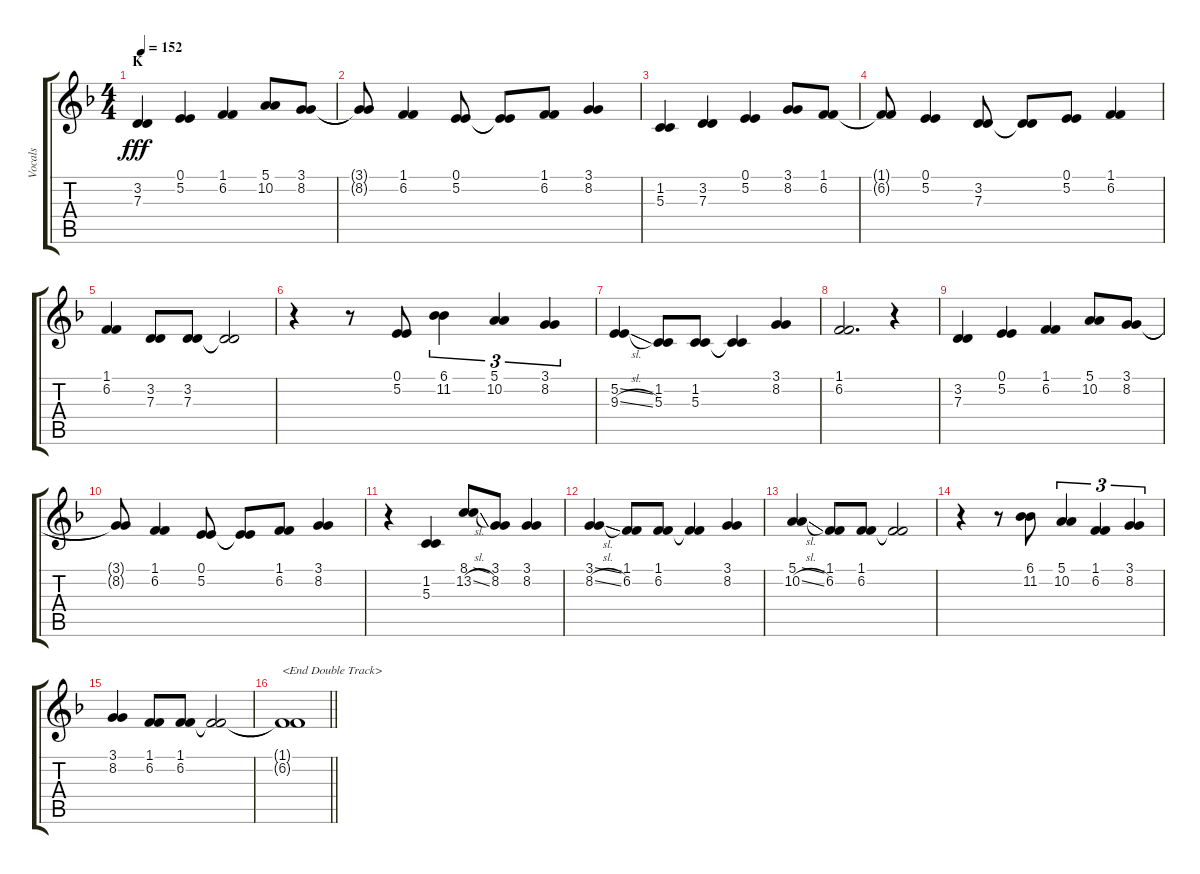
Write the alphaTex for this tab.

\track ("Vocals" "Vocals") {instrument voiceoohs}
\staff {score tabs}
\tuning (E4 B3 G3 D3 A2 E2) {hide}
\ts (4 4)
\section ("" "K")
\tempo 152
\clef g2
\ks f
(3.2 7.3).4{dy fff} (0.1 5.2).4 (1.1 6.2).4 (5.1 10.2).8 (3.1 8.2).8 |
(3.1{t} 8.2{t}).8 (1.1 6.2).4 (0.1 5.2).8 (0.1{t} 5.2{t}).8 (1.1 6.2).8 (3.1 8.2).4 |
(1.2 5.3).4 (3.2 7.3).4 (0.1 5.2).4 (3.1 8.2).8 (1.1 6.2).8 |
(1.1{t} 6.2{t}).8 (0.1 5.2).4 (3.2 7.3).8 (3.2{t} 7.3{t}).8 (0.1 5.2).8 (1.1 6.2).4 |
(1.1 6.2).4 (3.2 7.3).8 (3.2 7.3).8 (3.2{t} 7.3{t}).2 |
r.4 r.8 (0.1 5.2).8 (6.1 11.2).4{tu (3 2)} (5.1 10.2).4{tu (3 2)} (3.1 8.2).4{tu (3 2)} |
(5.2{sl} 9.3{sl}).4 (1.2 5.3).8 (1.2 5.3).8 (1.2{t} 5.3{t}).4 (3.1 8.2).4 |
(1.1 6.2).2{d} r.4 |
(3.2 7.3).4 (0.1 5.2).4 (1.1 6.2).4 (5.1 10.2).8 (3.1 8.2).8 |
(3.1{t} 8.2{t}).8 (1.1 6.2).4 (0.1 5.2).8 (0.1{t} 5.2{t}).8 (1.1 6.2).8 (3.1 8.2).4 |
r.4 (1.2 5.3).4 (8.1{sl} 13.2{sl}).8 (3.1 8.2).8 (3.1 8.2).4 |
(3.1{sl} 8.2{sl}).4 (1.1 6.2).8 (1.1 6.2).8 (1.1{t} 6.2{t}).4 (3.1 8.2).4 |
(5.1{sl} 10.2{sl}).4 (1.1 6.2).8 (1.1 6.2).8 (1.1{t} 6.2{t}).2 |
r.4 r.8 (6.1 11.2).8 (5.1 10.2).4{tu (3 2)} (1.1 6.2).4{tu (3 2)} (3.1 8.2).4{tu (3 2)} |
(3.1 8.2).4 (1.1 6.2).8 (1.1 6.2).8 (1.1{t} 6.2{t}).2 |
\barLineRight lightlight
(1.1{t} 6.2{t}).1{txt "<End Double Track>"}
